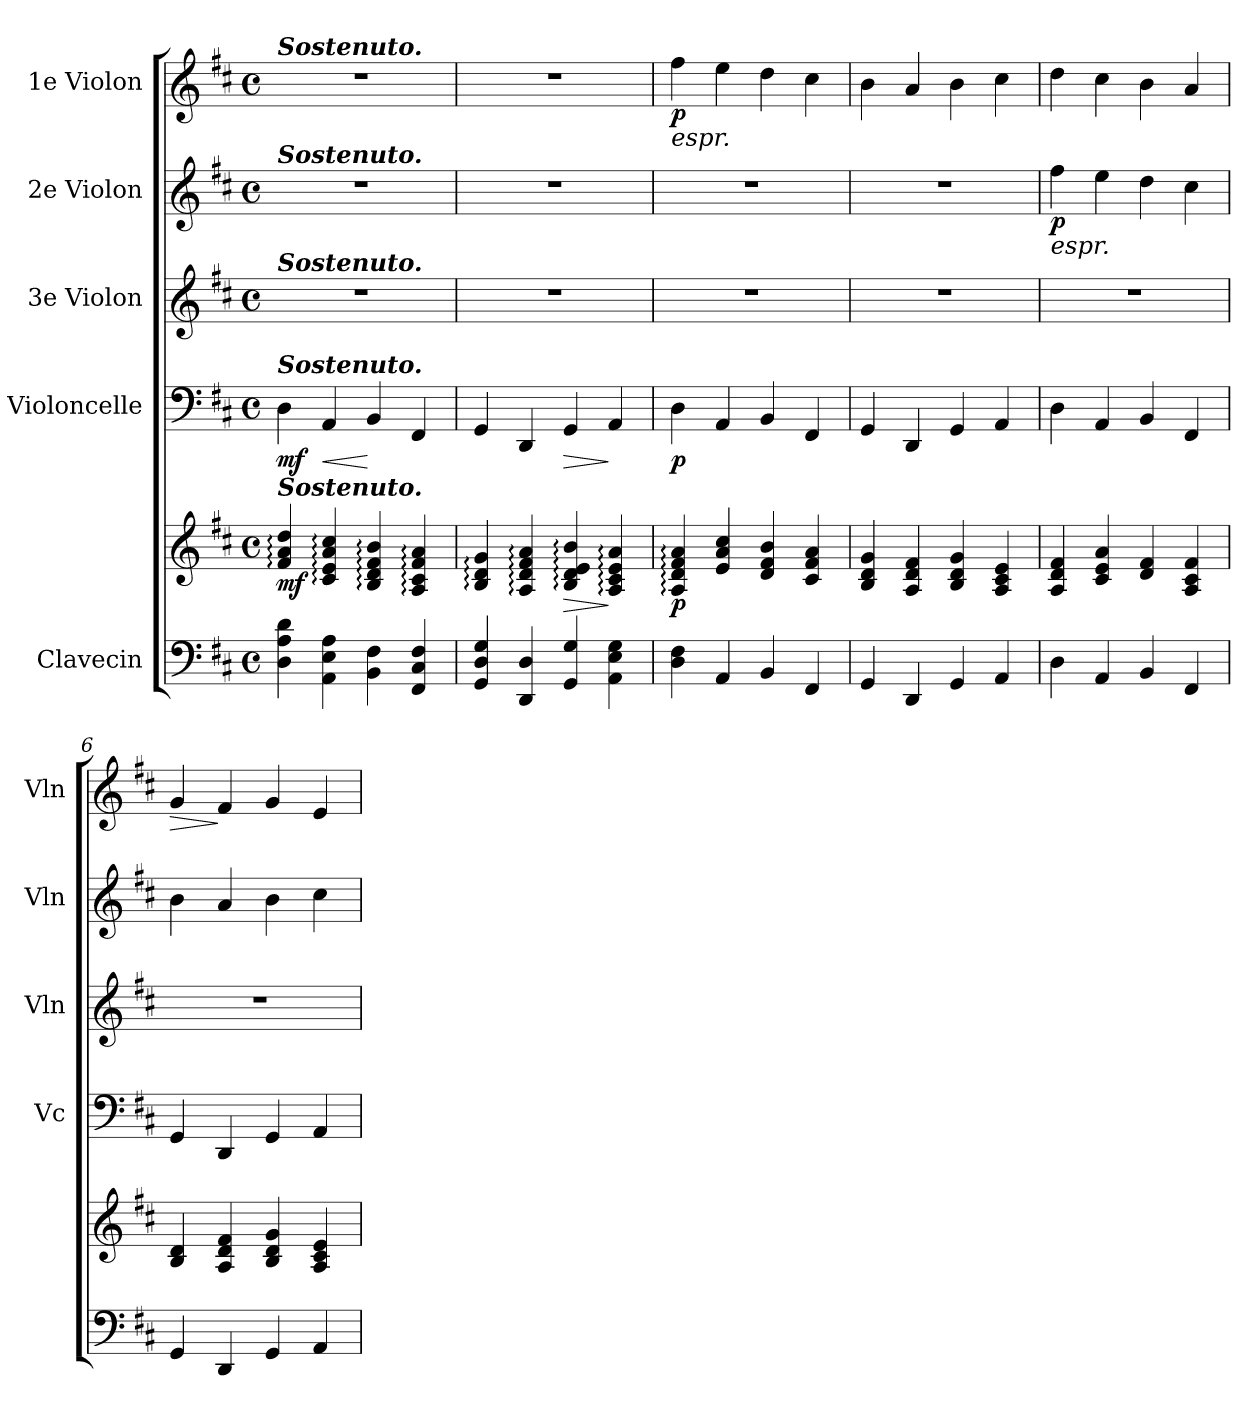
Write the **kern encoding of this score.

**kern	**kern	**dynam	**kern	**dynam	**kern	**kern	**dynam	**kern	**dynam
*part5	*part5	*part5	*part4	*part4	*part3	*part2	*part2	*part1	*part1
*staff6	*staff5	*staff5/6	*staff4	*staff4	*staff3	*staff2	*staff2	*staff1	*staff1
*I"Clavecin	*	*	*I"Violoncelle	*	*I"3e Violon	*I"2e Violon	*	*I"1e Violon	*
*	*	*	*I'Vc	*	*I'Vln	*I'Vln	*	*I'Vln	*
*clefF4	*clefG2	*	*clefF4	*	*clefG2	*clefG2	*	*clefG2	*
*k[f#c#]	*k[f#c#]	*	*k[f#c#]	*	*k[f#c#]	*k[f#c#]	*	*k[f#c#]	*
*M4/4	*M4/4	*	*M4/4	*	*M4/4	*M4/4	*	*M4/4	*
*met(c)	*met(c)	*	*met(c)	*	*met(c)	*met(c)	*	*met(c)	*
*MM56	*MM56	*	*MM56	*	*MM56	*MM56	*	*MM56	*
=1	=1	=1	=1	=1	=1	=1	=1	=1	=1
!	!	!	!	!	!	!	!	!LO:TX:a:Bi:t=Sostenuto.	!
!	!	!	!	!	!	!LO:TX:a:Bi:t=Sostenuto.	!	!	!
!	!	!	!	!	!LO:TX:a:Bi:t=Sostenuto.	!	!	!	!
!	!	!	!LO:TX:a:Bi:t=Sostenuto.	!	!	!	!	!	!
!	!LO:TX:a:Bi:t=Sostenuto.	!	!	!	!	!	!	!	!
!	!	!LO:DY:b	!	!LO:DY:b	!	!	!	!	!
4D\ 4A\ 4d\	4f#/: 4a/: 4dd/:	mf	4D\	mf	1r	1r	.	1r	.
!	!	!	!	!LO:HP:b	!	!	!	!	!
4AA\ 4E\ 4A\	4c#/: 4e/: 4a/: 4cc#/:	.	4AA/	<	.	.	.	.	.
4BB\ 4F#\	4B/: 4d/: 4f#/: 4b/:	.	4BB/	[	.	.	.	.	.
4FF#/ 4C#/ 4F#/	4A/: 4c#/: 4f#/: 4a/:	.	4FF#/	.	.	.	.	.	.
=2	=2	=2	=2	=2	=2	=2	=2	=2	=2
4GG/ 4D/ 4G/	4B/: 4d/: 4g/:	.	4GG/	.	1r	1r	.	1r	.
4DD/ 4D/	4A/: 4d/: 4f#/: 4a/:	.	4DD/	.	.	.	.	.	.
!	!	!LO:HP:b	!	!LO:HP:b	!	!	!	!	!
4GG/ 4G/	4B/: 4d/: 4e/: 4b/:	>	4GG/	>	.	.	.	.	.
4AA\ 4E\ 4G\	4A/: 4c#/: 4e/: 4a/:	]	4AA/	]	.	.	.	.	.
=3	=3	=3	=3	=3	=3	=3	=3	=3	=3
!	!	!	!	!	!	!	!	!LO:TX:b:i:t=espr.	!
!	!	!LO:DY:b	!	!LO:DY:b	!	!	!	!	!LO:DY:b
4D\ 4F#\	4A/: 4d/: 4f#/: 4a/:	p	4D\	p	1r	1r	.	4ff#\	p
4AA/	4e/ 4a/ 4cc#/	.	4AA/	.	.	.	.	4ee\	.
4BB/	4d/ 4f#/ 4b/	.	4BB/	.	.	.	.	4dd\	.
4FF#/	4c#/ 4f#/ 4a/	.	4FF#/	.	.	.	.	4cc#\	.
=4	=4	=4	=4	=4	=4	=4	=4	=4	=4
4GG/	4B/ 4d/ 4g/	.	4GG/	.	1r	1r	.	4b\	.
4DD/	4A/ 4d/ 4f#/	.	4DD/	.	.	.	.	4a/	.
4GG/	4B/ 4d/ 4g/	.	4GG/	.	.	.	.	4b\	.
4AA/	4A/ 4c#/ 4e/	.	4AA/	.	.	.	.	4cc#\	.
=5	=5	=5	=5	=5	=5	=5	=5	=5	=5
!	!	!	!	!	!	!LO:TX:b:i:t=espr.	!	!	!
!	!	!	!	!	!	!	!LO:DY:b	!	!
4D\	4A/ 4d/ 4f#/	.	4D\	.	1r	4ff#\	p	4dd\	.
4AA/	4c#/ 4e/ 4a/	.	4AA/	.	.	4ee\	.	4cc#\	.
4BB/	4d/ 4f#/	.	4BB/	.	.	4dd\	.	4b\	.
4FF#/	4A/ 4c#/ 4f#/	.	4FF#/	.	.	4cc#\	.	4a/	.
!!LO:LB:g=z
=6	=6	=6	=6	=6	=6	=6	=6	=6	=6
!	!	!	!	!	!	!	!	!	!LO:HP:b
4GG/	4B/ 4d/	.	4GG/	.	1r	4b\	.	4g/	>
4DD/	4A/ 4d/ 4f#/	.	4DD/	.	.	4a/	.	4f#/	]
4GG/	4B/ 4d/ 4g/	.	4GG/	.	.	4b\	.	4g/	.
4AA/	4A/ 4c#/ 4e/	.	4AA/	.	.	4cc#\	.	4e/	.
=	=	=	=	=	=	=	=	=	=
*-	*-	*-	*-	*-	*-	*-	*-	*-	*-
